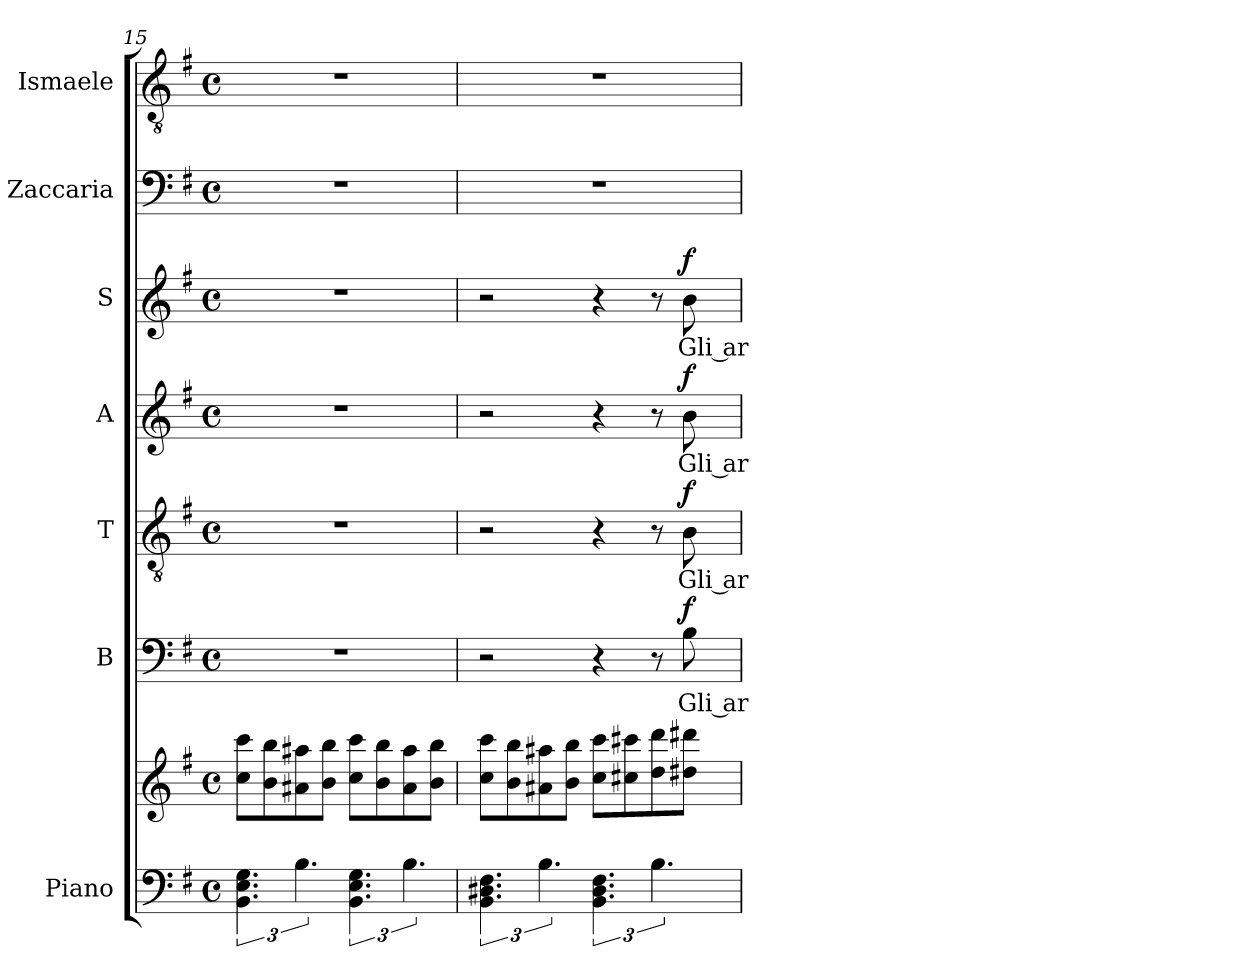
**kern	**kern	**kern	**text	**dynam	**kern	**text	**dynam	**kern	**text	**dynam	**kern	**text	**dynam	**kern	**kern
*part7	*part7	*part6	*part6	*part6	*part5	*part5	*part5	*part4	*part4	*part4	*part3	*part3	*part3	*part2	*part1
*staff8	*staff7	*staff6	*staff6	*staff6	*staff5	*staff5	*staff5	*staff4	*staff4	*staff4	*staff3	*staff3	*staff3	*staff2	*staff1
*I"Piano	*	*I"B	*	*	*I"T	*	*	*I"A	*	*	*I"S	*	*	*I"Zaccaria	*I"Ismaele
*I'Pno	*	*I'B	*	*	*I'T	*	*	*I'A	*	*	*I'S	*	*	*	*
*clefF4	*clefG2	*clefF4	*	*	*clefGv2	*	*	*clefG2	*	*	*clefG2	*	*	*clefF4	*clefGv2
*k[f#]	*k[f#]	*k[f#]	*	*	*k[f#]	*	*	*k[f#]	*	*	*k[f#]	*	*	*k[f#]	*k[f#]
*M4/4	*M4/4	*M4/4	*	*	*M4/4	*	*	*M4/4	*	*	*M4/4	*	*	*M4/4	*M4/4
*met(c)	*met(c)	*met(c)	*	*	*met(c)	*	*	*met(c)	*	*	*met(c)	*	*	*met(c)	*met(c)
=15	=15	=15	=15	=15	=15	=15	=15	=15	=15	=15	=15	=15	=15	=15	=15
6.BB\ 6.E\ 6.G\	8cc\ 8ccc\L	1r	.	.	1r	.	.	1r	.	.	1r	.	.	1r	1r
.	8b\ 8bb\	.	.	.	.	.	.	.	.	.	.	.	.	.	.
6.B\	8a#X\ 8aa#X\	.	.	.	.	.	.	.	.	.	.	.	.	.	.
.	8b\ 8bb\J	.	.	.	.	.	.	.	.	.	.	.	.	.	.
6.BB\ 6.E\ 6.G\	8cc\ 8ccc\L	.	.	.	.	.	.	.	.	.	.	.	.	.	.
.	8b\ 8bb\	.	.	.	.	.	.	.	.	.	.	.	.	.	.
6.B\	8a#\ 8aa#\	.	.	.	.	.	.	.	.	.	.	.	.	.	.
.	8b\ 8bb\J	.	.	.	.	.	.	.	.	.	.	.	.	.	.
!!LO:LB:g=z
=16	=16	=16	=16	=16	=16	=16	=16	=16	=16	=16	=16	=16	=16	=16	=16
6.BB\ 6.D#X\ 6.F#\	8cc\ 8ccc\L	2r	.	.	2r	.	.	2r	.	.	2r	.	.	1r	1r
.	8b\ 8bb\	.	.	.	.	.	.	.	.	.	.	.	.	.	.
6.B\	8a#X\ 8aa#X\	.	.	.	.	.	.	.	.	.	.	.	.	.	.
.	8b\ 8bb\J	.	.	.	.	.	.	.	.	.	.	.	.	.	.
6.BB\ 6.D#\ 6.F#\	8cc\ 8ccc\L	4r	.	.	4r	.	.	4r	.	.	4r	.	.	.	.
.	8cc#X\ 8ccc#X\	.	.	.	.	.	.	.	.	.	.	.	.	.	.
6.B\	8dd\ 8ddd\	8r	.	.	8r	.	.	8r	.	.	8r	.	.	.	.
!	!	!	!LO:LY:b	!LO:DY:a	!	!LO:LY:b	!LO:DY:a	!	!LO:LY:b	!LO:DY:a	!	!LO:LY:b	!LO:DY:a	!	!
.	8dd#X\ 8ddd#X\J	8B\	Gli ar-	f	8B\	Gli ar-	f	8b\	Gli ar-	f	8b\	Gli ar-	f	.	.
=	=	=	=	=	=	=	=	=	=	=	=	=	=	=	=
*-	*-	*-	*-	*-	*-	*-	*-	*-	*-	*-	*-	*-	*-	*-	*-
